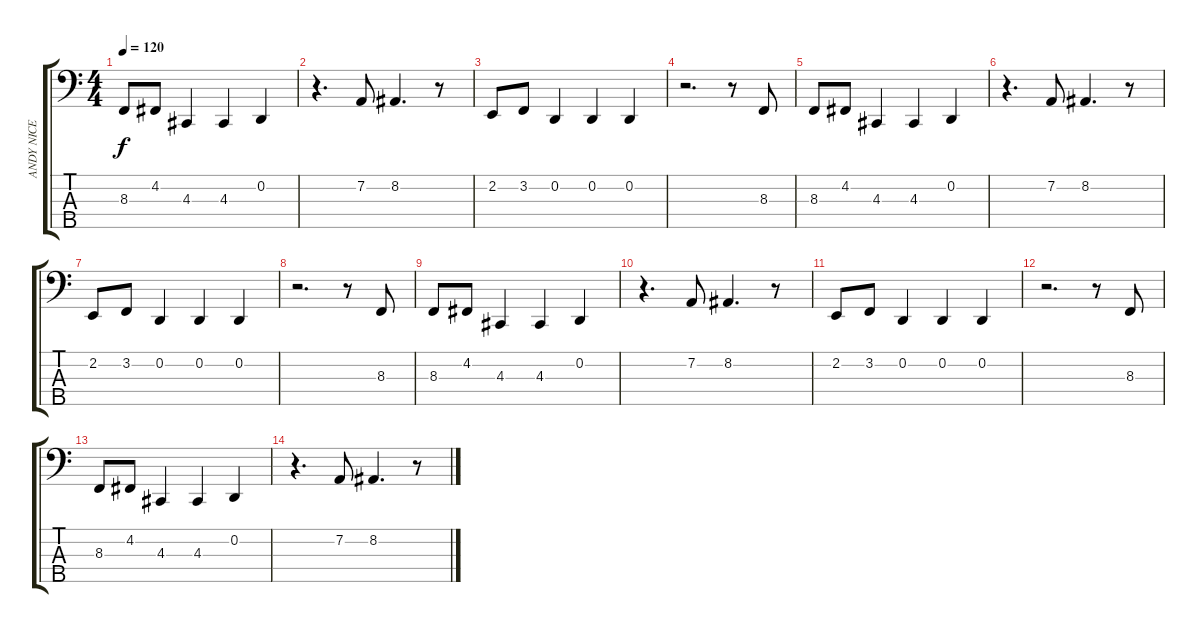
\track ("ANDY NICE" "ANDY NICE") {instrument cello}
\staff {score tabs}
\tuning (G2 D2 A1 E1 B0) {hide}
\ts (4 4)
\tempo 120
\clef f4
\ks c
8.3.8{dy f} 4.2.8 4.3.4 4.3.4 0.2.4 |
r.4{d} 7.2.8 8.2.4{d} r.8 |
2.2.8 3.2.8 0.2.4 0.2.4 0.2.4 |
r.2{d} r.8 8.3.8 |
8.3.8 4.2.8 4.3.4 4.3.4 0.2.4 |
r.4{d} 7.2.8 8.2.4{d} r.8 |
2.2.8 3.2.8 0.2.4 0.2.4 0.2.4 |
r.2{d} r.8 8.3.8 |
8.3.8 4.2.8 4.3.4 4.3.4 0.2.4 |
r.4{d} 7.2.8 8.2.4{d} r.8 |
2.2.8 3.2.8 0.2.4 0.2.4 0.2.4 |
r.2{d} r.8 8.3.8 |
8.3.8 4.2.8 4.3.4 4.3.4 0.2.4 |
r.4{d} 7.2.8 8.2.4{d} r.8
